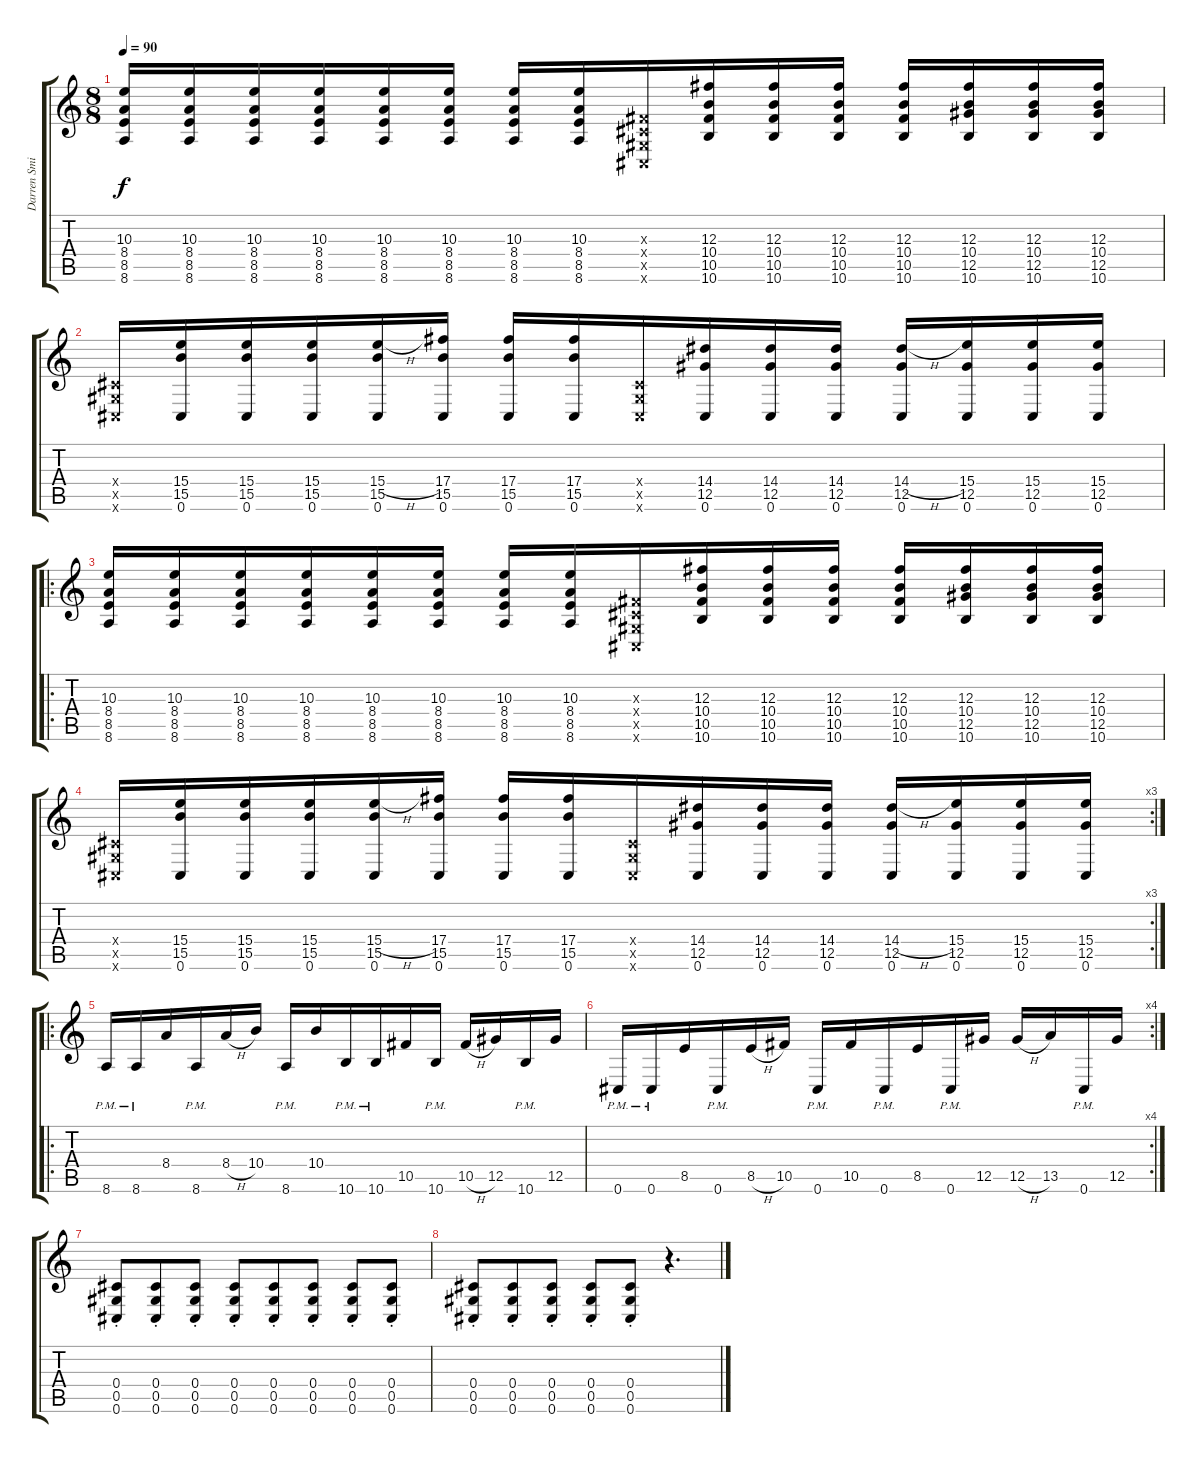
\track ("Darren Smith" "Darren Smi") {instrument overdrivenguitar}
\staff {score tabs}
\tuning (Eb4 Bb3 Gb3 Db3 Ab2 Db2) {hide}
\ts (8 8)
\tempo 90
\clef g2
\ks c
(10.3 8.4 8.5 8.6).16{dy f instrument electricguitarclean} (10.3 8.4 8.5 8.6).16 (10.3 8.4 8.5 8.6).16 (10.3 8.4 8.5 8.6).16 (10.3 8.4 8.5 8.6).16 (10.3 8.4 8.5 8.6).16 (10.3 8.4 8.5 8.6).16 (10.3 8.4 8.5 8.6).16 (0.3{x} 0.4{x} 0.5{x} 0.6{x}).16 (12.3 10.4 10.5 10.6).16 (12.3 10.4 10.5 10.6).16 (12.3 10.4 10.5 10.6).16 (12.3 10.4 10.5 10.6).16 (12.3 10.4 12.5 10.6).16 (12.3 10.4 12.5 10.6).16 (12.3 10.4 12.5 10.6).16 |
(0.4{x} 0.5{x} 0.6{x}).16 (15.4 15.5 0.6).16 (15.4 15.5 0.6).16 (15.4 15.5 0.6).16 (15.4{h} 15.5 0.6).16 (17.4 15.5 0.6).16 (17.4 15.5 0.6).16 (17.4 15.5 0.6).16 (0.4{x} 0.5{x} 0.6{x}).16 (14.4 12.5 0.6).16 (14.4 12.5 0.6).16 (14.4 12.5 0.6).16 (14.4{h} 12.5 0.6).16 (15.4 12.5 0.6).16 (15.4 12.5 0.6).16 (15.4 12.5 0.6).16 |
\ro
(10.3 8.4 8.5 8.6).16{instrument electricguitarclean} (10.3 8.4 8.5 8.6).16 (10.3 8.4 8.5 8.6).16 (10.3 8.4 8.5 8.6).16 (10.3 8.4 8.5 8.6).16 (10.3 8.4 8.5 8.6).16 (10.3 8.4 8.5 8.6).16 (10.3 8.4 8.5 8.6).16 (0.3{x} 0.4{x} 0.5{x} 0.6{x}).16 (12.3 10.4 10.5 10.6).16 (12.3 10.4 10.5 10.6).16 (12.3 10.4 10.5 10.6).16 (12.3 10.4 10.5 10.6).16 (12.3 10.4 12.5 10.6).16 (12.3 10.4 12.5 10.6).16 (12.3 10.4 12.5 10.6).16 |
\rc 3
(0.4{x} 0.5{x} 0.6{x}).16 (15.4 15.5 0.6).16 (15.4 15.5 0.6).16 (15.4 15.5 0.6).16 (15.4{h} 15.5 0.6).16 (17.4 15.5 0.6).16 (17.4 15.5 0.6).16 (17.4 15.5 0.6).16 (0.4{x} 0.5{x} 0.6{x}).16 (14.4 12.5 0.6).16 (14.4 12.5 0.6).16 (14.4 12.5 0.6).16 (14.4{h} 12.5 0.6).16 (15.4 12.5 0.6).16 (15.4 12.5 0.6).16 (15.4 12.5 0.6).16 |
\ro
8.6{pm}.16{instrument overdrivenguitar} 8.6{pm}.16 8.4.16 8.6{pm}.16 8.4{h}.16 10.4.16 8.6{pm}.16 10.4.16 10.6{pm}.16 10.6{pm}.16 10.5.16 10.6{pm}.16 10.5{h}.16 12.5.16 10.6{pm}.16 12.5.16 |
\rc 4
0.6{pm}.16 0.6{pm}.16 8.5.16 0.6{pm}.16 8.5{h}.16 10.5.16 0.6{pm}.16 10.5.16 0.6{pm}.16 8.5.16 0.6{pm}.16 12.5.16 12.5{h}.16 13.5.16 0.6{pm}.16 12.5.16 |
(0.4{st} 0.5{st} 0.6{st}).8 (0.4{st} 0.5{st} 0.6{st}).8 (0.4{st} 0.5{st} 0.6{st}).8 (0.4{st} 0.5{st} 0.6{st}).8 (0.4{st} 0.5{st} 0.6{st}).8 (0.4{st} 0.5{st} 0.6{st}).8 (0.4{st} 0.5{st} 0.6{st}).8 (0.4{st} 0.5{st} 0.6{st}).8 |
(0.4{st} 0.5{st} 0.6{st}).8 (0.4{st} 0.5{st} 0.6{st}).8 (0.4{st} 0.5{st} 0.6{st}).8 (0.4{st} 0.5{st} 0.6{st}).8 (0.4{st} 0.5{st} 0.6{st}).8 r.4{d}
